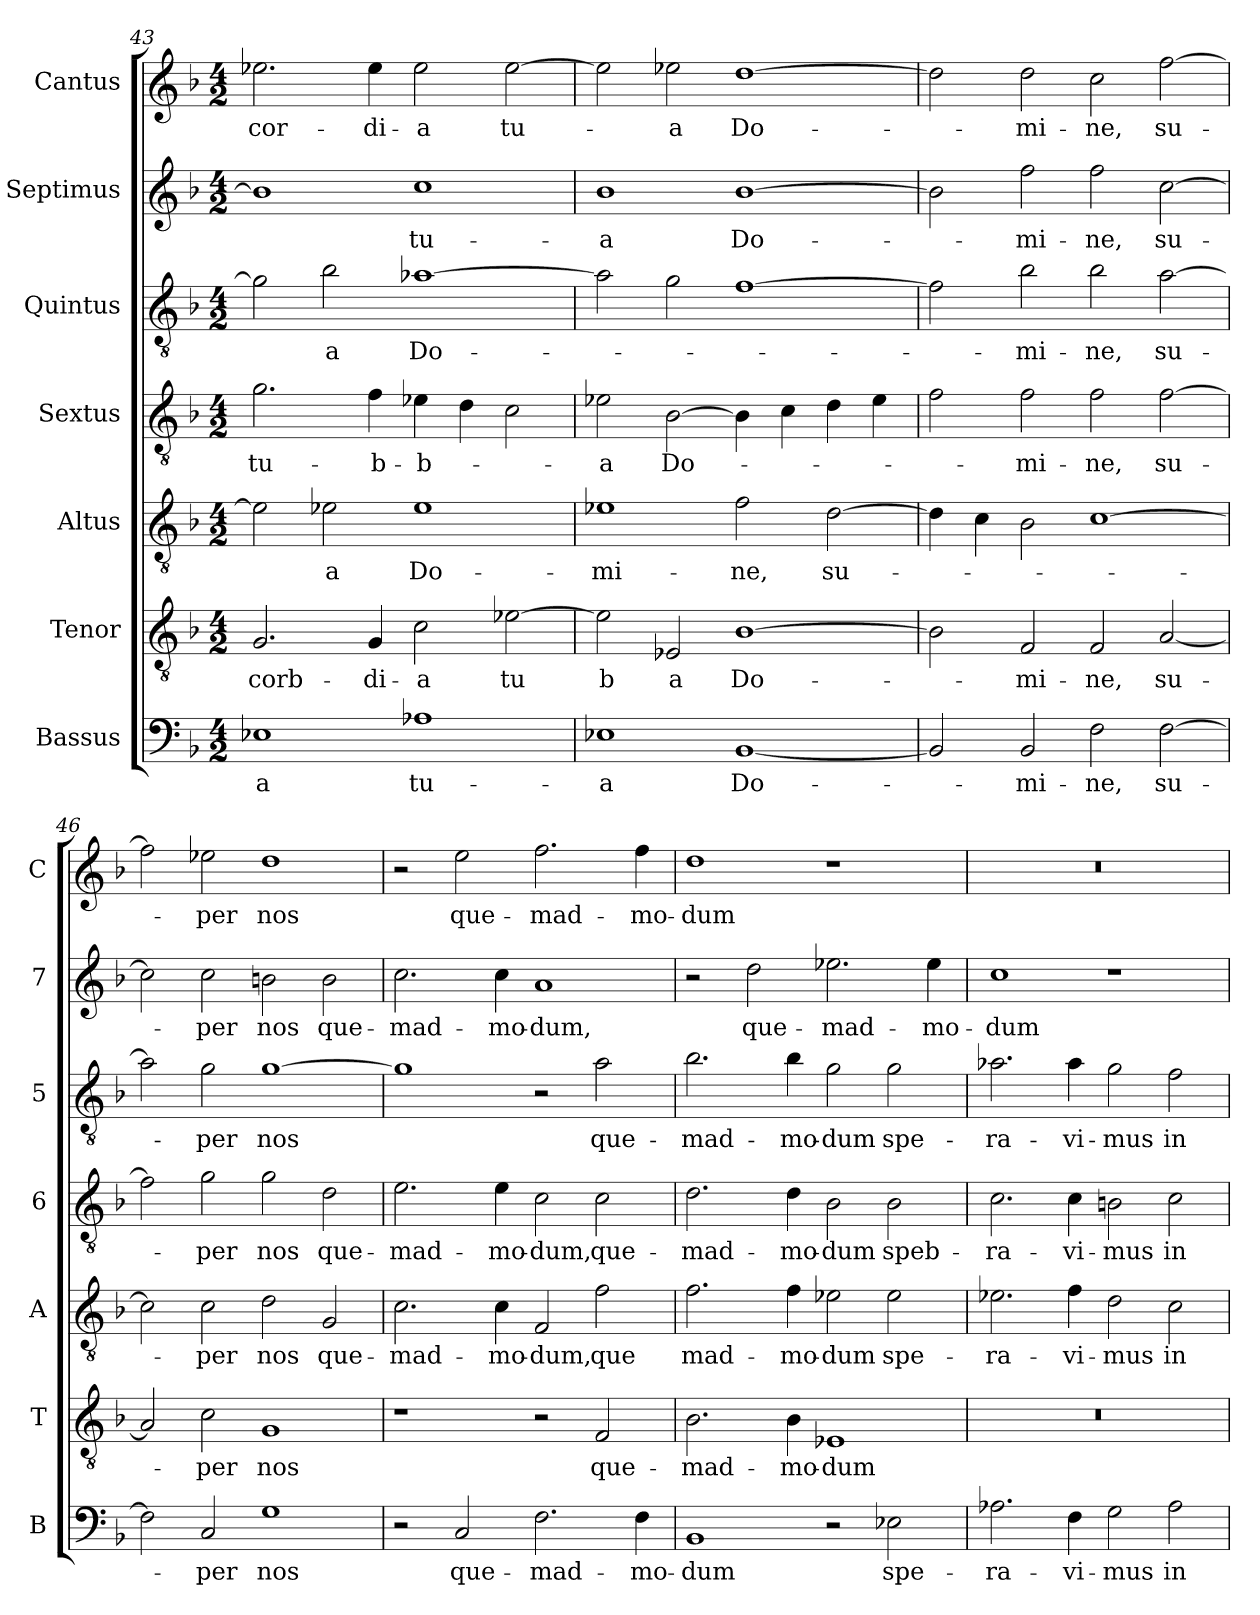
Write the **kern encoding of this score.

**kern	**text	**kern	**text	**kern	**text	**kern	**text	**kern	**text	**kern	**text	**kern	**text
*part7	*part7	*part6	*part6	*part5	*part5	*part4	*part4	*part3	*part3	*part2	*part2	*part1	*part1
*staff7	*staff7	*staff6	*staff6	*staff5	*staff5	*staff4	*staff4	*staff3	*staff3	*staff2	*staff2	*staff1	*staff1
*I"Bassus	*	*I"Tenor	*	*I"Altus	*	*I"Sextus	*	*I"Quintus	*	*I"Septimus	*	*I"Cantus	*
*I'B	*	*I'T	*	*I'A	*	*I'6	*	*I'5	*	*I'7	*	*I'C	*
*clefF4	*	*clefGv2	*	*clefGv2	*	*clefGv2	*	*clefGv2	*	*clefG2	*	*clefG2	*
*k[b-]	*	*k[b-]	*	*k[b-]	*	*k[b-]	*	*k[b-]	*	*k[b-]	*	*k[b-]	*
*F:	*	*F:	*	*F:	*	*F:	*	*F:	*	*F:	*	*F:	*
*M4/2	*	*M4/2	*	*M4/2	*	*M4/2	*	*M4/2	*	*M4/2	*	*M4/2	*
=43	=43	=43	=43	=43	=43	=43	=43	=43	=43	=43	=43	=43	=43
!	!LO:LY:b	!	!LO:LY:b	!	!	!	!LO:LY:b	!	!	!	!	!	!LO:LY:b
1E-X	-a	2.G/	-corb-	2e-\]	.	2.g\	tu-	2g\]	.	1b-]	.	2.ee-X\	-cor-
!	!	!	!	!	!LO:LY:b	!	!	!	!LO:LY:b	!	!	!	!
.	.	.	.	2e-X\	a	.	.	2b-\	-a	.	.	.	.
!	!	!	!LO:LY:b	!	!	!	!LO:LY:b	!	!	!	!	!	!LO:LY:b
.	.	4G/	-di-	.	.	4f\	-b-	.	.	.	.	4ee-\	-di-
!	!LO:LY:b	!	!LO:LY:b	!	!LO:LY:b	!	!LO:LY:b	!	!LO:LY:b	!	!LO:LY:b	!	!LO:LY:b
1A-X	tu-	2c\	-a	1e-	Do-	4e-X\	-b-	[1a-X	Do-	1cc	tu-	2ee-\	-a
.	.	.	.	.	.	4d\	.	.	.	.	.	.	.
!	!	!	!LO:LY:b	!	!	!	!	!	!	!	!	!	!LO:LY:b
.	.	[2e-X\	tu	.	.	2c\	.	.	.	.	.	[2ee-\	tu-
=44	=44	=44	=44	=44	=44	=44	=44	=44	=44	=44	=44	=44	=44
!	!LO:LY:b	!	!LO:LY:b	!	!LO:LY:b	!	!LO:LY:b	!	!	!	!LO:LY:b	!	!
1E-X	-a	2e-\]	b	1e-X	-mi-	2e-X\	-a	2a-\]	.	1b-	-a	2ee-\]	.
!	!	!	!LO:LY:b	!	!	!	!LO:LY:b	!	!	!	!	!	!LO:LY:b
.	.	2E-X/	a	.	.	[2B-\	Do-	2g\	.	.	.	2ee-X\	-a
!	!LO:LY:b	!	!LO:LY:b	!	!LO:LY:b	!	!	!	!	!	!LO:LY:b	!	!LO:LY:b
[1BB-	Do-	[1B-	Do-	2f\	-ne,	4B-\]	.	[1f	.	[1b-	Do-	[1dd	Do-
.	.	.	.	.	.	4c\	.	.	.	.	.	.	.
!	!	!	!	!	!LO:LY:b	!	!	!	!	!	!	!	!
.	.	.	.	[2d\	su-	4d\	.	.	.	.	.	.	.
.	.	.	.	.	.	4e-\	.	.	.	.	.	.	.
=45	=45	=45	=45	=45	=45	=45	=45	=45	=45	=45	=45	=45	=45
2BB-/]	.	2B-\]	.	4d\]	.	2f\	.	2f\]	.	2b-\]	.	2dd\]	.
.	.	.	.	4c\	.	.	.	.	.	.	.	.	.
!	!LO:LY:b	!	!LO:LY:b	!	!	!	!LO:LY:b	!	!LO:LY:b	!	!LO:LY:b	!	!LO:LY:b
2BB-/	-mi-	2F/	-mi-	2B-\	.	2f\	-mi-	2b-\	-mi-	2ff\	-mi-	2dd\	-mi-
!	!LO:LY:b	!	!LO:LY:b	!	!	!	!LO:LY:b	!	!LO:LY:b	!	!LO:LY:b	!	!LO:LY:b
2F\	-ne,	2F/	-ne,	[1c	.	2f\	-ne,	2b-\	-ne,	2ff\	-ne,	2cc\	-ne,
!	!LO:LY:b	!	!LO:LY:b	!	!	!	!LO:LY:b	!	!LO:LY:b	!	!LO:LY:b	!	!LO:LY:b
[2F\	su-	[2A/	su-	.	.	[2f\	su-	[2a\	su-	[2cc\	su-	[2ff\	su-
=46	=46	=46	=46	=46	=46	=46	=46	=46	=46	=46	=46	=46	=46
2F\]	.	2A/]	.	2c\]	.	2f\]	.	2a\]	.	2cc\]	.	2ff\]	.
!	!LO:LY:b	!	!LO:LY:b	!	!LO:LY:b	!	!LO:LY:b	!	!LO:LY:b	!	!LO:LY:b	!	!LO:LY:b
2C/	-per	2c\	-per	2c\	-per	2g\	-per	2g\	-per	2cc\	-per	2ee-X\	-per
!	!LO:LY:b	!	!LO:LY:b	!	!LO:LY:b	!	!LO:LY:b	!	!LO:LY:b	!	!LO:LY:b	!	!LO:LY:b
1G	nos	1G	nos	2d\	nos	2g\	nos	[1g	nos	2bn\	nos	1dd	nos
!	!	!	!	!	!LO:LY:b	!	!LO:LY:b	!	!	!	!LO:LY:b	!	!
.	.	.	.	2G/	que-	2d\	que-	.	.	2b\	que-	.	.
=47	=47	=47	=47	=47	=47	=47	=47	=47	=47	=47	=47	=47	=47
!	!	!	!	!	!LO:LY:b	!	!LO:LY:b	!	!	!	!LO:LY:b	!	!
2r	.	1r	.	2.c\	-mad-	2.e\	-mad-	1g]	.	2.cc\	-mad-	2r	.
!	!LO:LY:b	!	!	!	!	!	!	!	!	!	!	!	!LO:LY:b
2C/	que-	.	.	.	.	.	.	.	.	.	.	2ee\	que-
!	!	!	!	!	!LO:LY:b	!	!LO:LY:b	!	!	!	!LO:LY:b	!	!
.	.	.	.	4c\	-mo-	4e\	-mo-	.	.	4cc\	-mo-	.	.
!	!LO:LY:b	!	!	!	!LO:LY:b	!	!LO:LY:b	!	!	!	!LO:LY:b	!	!LO:LY:b
2.F\	-mad-	2r	.	2F/	-dum,	2c\	-dum,	2r	.	1a	-dum,	2.ff\	-mad-
!	!	!	!LO:LY:b	!	!LO:LY:b	!	!LO:LY:b	!	!LO:LY:b	!	!	!	!
.	.	2F/	que-	2f\	que	2c\	que-	2a\	que-	.	.	.	.
!	!LO:LY:b	!	!	!	!	!	!	!	!	!	!	!	!LO:LY:b
4F\	-mo-	.	.	.	.	.	.	.	.	.	.	4ff\	-mo-
=48	=48	=48	=48	=48	=48	=48	=48	=48	=48	=48	=48	=48	=48
!	!LO:LY:b	!	!LO:LY:b	!	!LO:LY:b	!	!LO:LY:b	!	!LO:LY:b	!	!	!	!LO:LY:b
1BB-	-dum	2.B-\	-mad-	2.f\	mad-	2.d\	-mad-	2.b-\	-mad-	2r	.	1dd	-dum
!	!	!	!	!	!	!	!	!	!	!	!LO:LY:b	!	!
.	.	.	.	.	.	.	.	.	.	2dd\	que-	.	.
!	!	!	!LO:LY:b	!	!LO:LY:b	!	!LO:LY:b	!	!LO:LY:b	!	!	!	!
.	.	4B-\	-mo-	4f\	-mo-	4d\	-mo-	4b-\	-mo-	.	.	.	.
!	!	!	!LO:LY:b	!	!LO:LY:b	!	!LO:LY:b	!	!LO:LY:b	!	!LO:LY:b	!	!
2r	.	1E-X	-dum	2e-X\	-dum	2B-\	-dum	2g\	-dum	2.ee-X\	-mad-	1r	.
!	!LO:LY:b	!	!	!	!LO:LY:b	!	!LO:LY:b	!	!LO:LY:b	!	!	!	!
2E-X\	spe-	.	.	2e-\	spe-	2B-\	speb-	2g\	spe-	.	.	.	.
!	!	!	!	!	!	!	!	!	!	!	!LO:LY:b	!	!
.	.	.	.	.	.	.	.	.	.	4ee-\	-mo-	.	.
=49	=49	=49	=49	=49	=49	=49	=49	=49	=49	=49	=49	=49	=49
!	!LO:LY:b	!	!	!	!LO:LY:b	!	!LO:LY:b	!	!LO:LY:b	!	!LO:LY:b	!	!
2.A-X\	-ra-	0r	.	2.e-X\	-ra-	2.c\	-ra-	2.a-X\	-ra-	1cc	-dum	0r	.
!	!LO:LY:b	!	!	!	!LO:LY:b	!	!LO:LY:b	!	!LO:LY:b	!	!	!	!
4F\	-vi-	.	.	4f\	-vi-	4c\	-vi-	4a-\	-vi-	.	.	.	.
!	!LO:LY:b	!	!	!	!LO:LY:b	!	!LO:LY:b	!	!LO:LY:b	!	!	!	!
2G\	-mus	.	.	2d\	-mus	2Bn\	-mus	2g\	-mus	1r	.	.	.
!	!LO:LY:b	!	!	!	!LO:LY:b	!	!LO:LY:b	!	!LO:LY:b	!	!	!	!
2A-\	in	.	.	2c\	in	2c\	in	2f\	in	.	.	.	.
=	=	=	=	=	=	=	=	=	=	=	=	=	=
*-	*-	*-	*-	*-	*-	*-	*-	*-	*-	*-	*-	*-	*-
